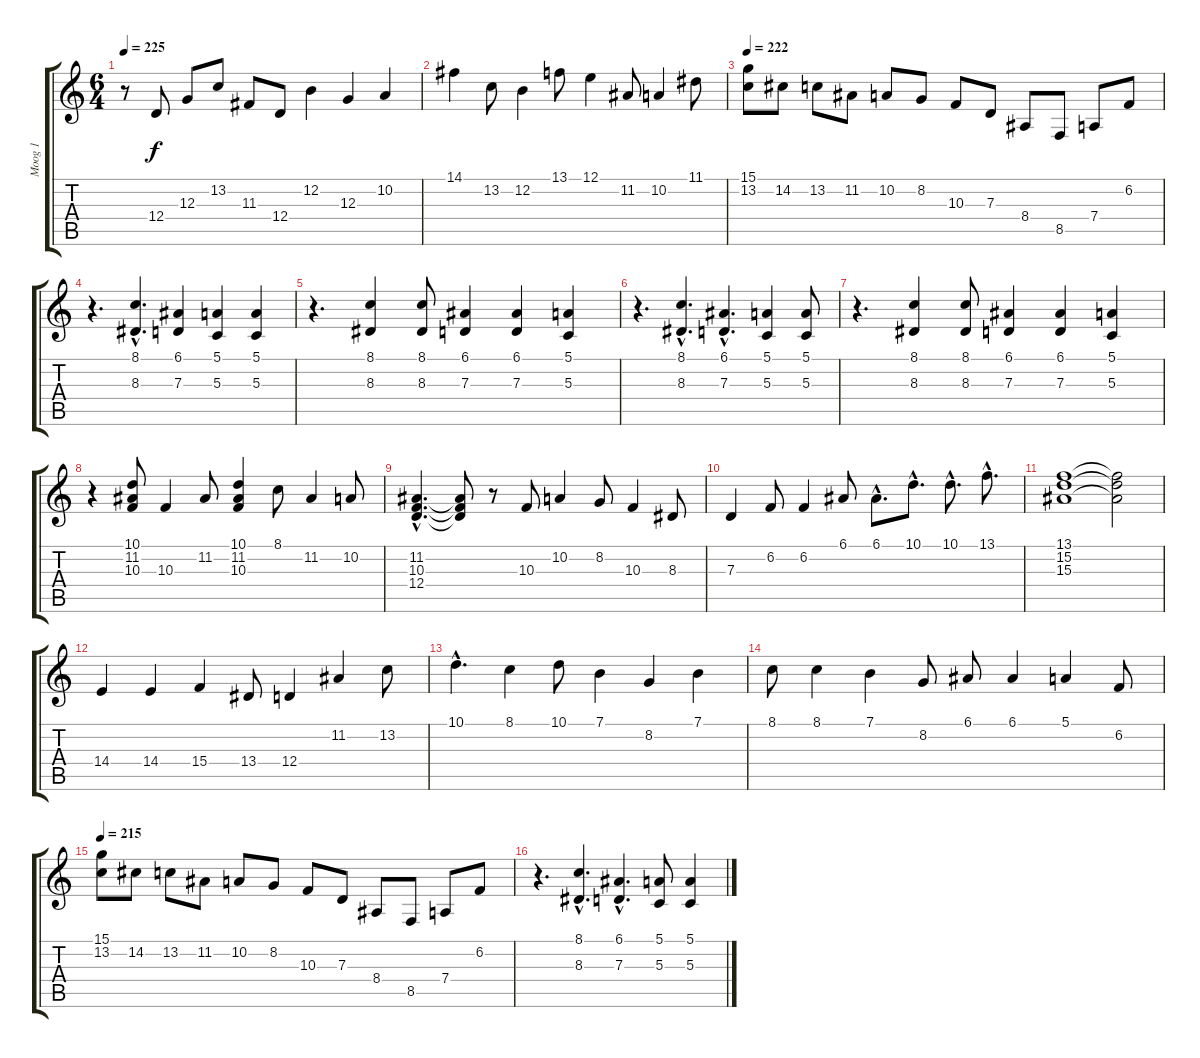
\track ("Moog 1" "Moog 1") {instrument lead2sawtooth}
\staff {score tabs}
\tuning (E4 B3 G3 D3 A2 E2) {hide}
\ts (6 4)
\tempo 225
\clef g2
\ks c
r.8{dy f} 12.4.8 12.3.8 13.2.8 11.3.8 12.4.8 12.2.4 12.3.4 10.2.4 |
14.1.4 13.2.8 12.2.4 13.1.8 12.1.4 11.2.8 10.2.4 11.1.8 |
\tempo 222
(15.1 13.2).8 14.2.8 13.2.8 11.2.8 10.2.8 8.2.8 10.3.8 7.3.8 8.4.8 8.5.8 7.4.8 6.2.8 |
r.4{d} (8.1{hac} 8.3{hac}).4{d} (6.1 7.3).4 (5.1 5.3).4 (5.1 5.3).4 |
r.4{d} (8.1 8.3).4 (8.1 8.3).8 (6.1 7.3).4 (6.1 7.3).4 (5.1 5.3).4 |
r.4{d} (8.1{hac} 8.3{hac}).4{d} (6.1{hac} 7.3{hac}).4{d} (5.1 5.3).4 (5.1 5.3).8 |
r.4{d} (8.1 8.3).4 (8.1 8.3).8 (6.1 7.3).4 (6.1 7.3).4 (5.1 5.3).4 |
r.4 (10.1 11.2 10.3).8 10.3.4 11.2.8 (10.1 11.2 10.3).4 8.1.8 11.2.4 10.2.8 |
(11.2{hac} 10.3{hac} 12.4{hac}).4{d} (11.2{t} 10.3{t} 12.4{t}).8 r.8 10.3.8 10.2.4 8.2.8 10.3.4 8.3.8 |
7.3.4 6.2.8 6.2.4 6.1.8 6.1{hac}.8{d} 10.1{hac}.8{d} 10.1{hac}.8{d} 13.1{hac}.8{d} |
(13.1 15.2 15.3).1 (13.1{t} 15.2{t} 15.3{t}).2 |
14.4.4 14.4.4 15.4.4 13.4.8 12.4.4 11.2.4 13.2.8 |
10.1{hac}.4{d} 8.1.4 10.1.8 7.1.4 8.2.4 7.1.4 |
8.1.8 8.1.4 7.1.4 8.2.8 6.1.8 6.1.4 5.1.4 6.2.8 |
\tempo 215
(15.1 13.2).8 14.2.8 13.2.8 11.2.8 10.2.8 8.2.8 10.3.8 7.3.8 8.4.8 8.5.8 7.4.8 6.2.8 |
r.4{d} (8.1{hac} 8.3{hac}).4{d} (6.1{hac} 7.3{hac}).4{d} (5.1 5.3).8 (5.1 5.3).4
